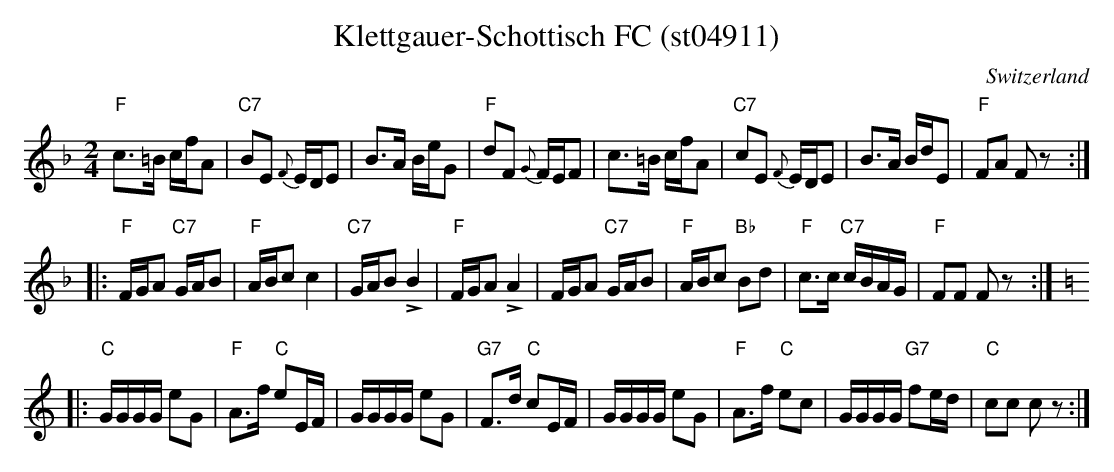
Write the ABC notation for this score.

X:1
T:Klettgauer-Schottisch FC (st04911)
M:2/4
L:1/16
O:Switzerland
K:F major
"F"c3=B cfA2 | "C7"B2E2 {F}EDE2 | B3A BeG2 | "F"d2F2 {G}FEF2 | c3=B cfA2 | "C7"c2E2 {F}EDE2 | B3A BdE2 | "F"F2A2 F2z2 ::
"F"FGA2 "C7"GAB2 | "F"ABc2c4 | "C7"GAB2 !>!B4 | "F"FGA2 !>!A4 | FGA2 "C7"GAB2 | "F"ABc2 "Bb"B2d2 | "F"c3c "C7"cBAG | "F"F2F2 F2z2 :: [K:C]
"C"GGGG e2G2 | "F"A3f "C"e2EF | GGGG e2G2 | "G7"F3d "C"c2EF | GGGG e2G2 | "F"A3f "C"e2c2 | GGGG "G7"f2ed | "C"c2c2 c2z2 :|
